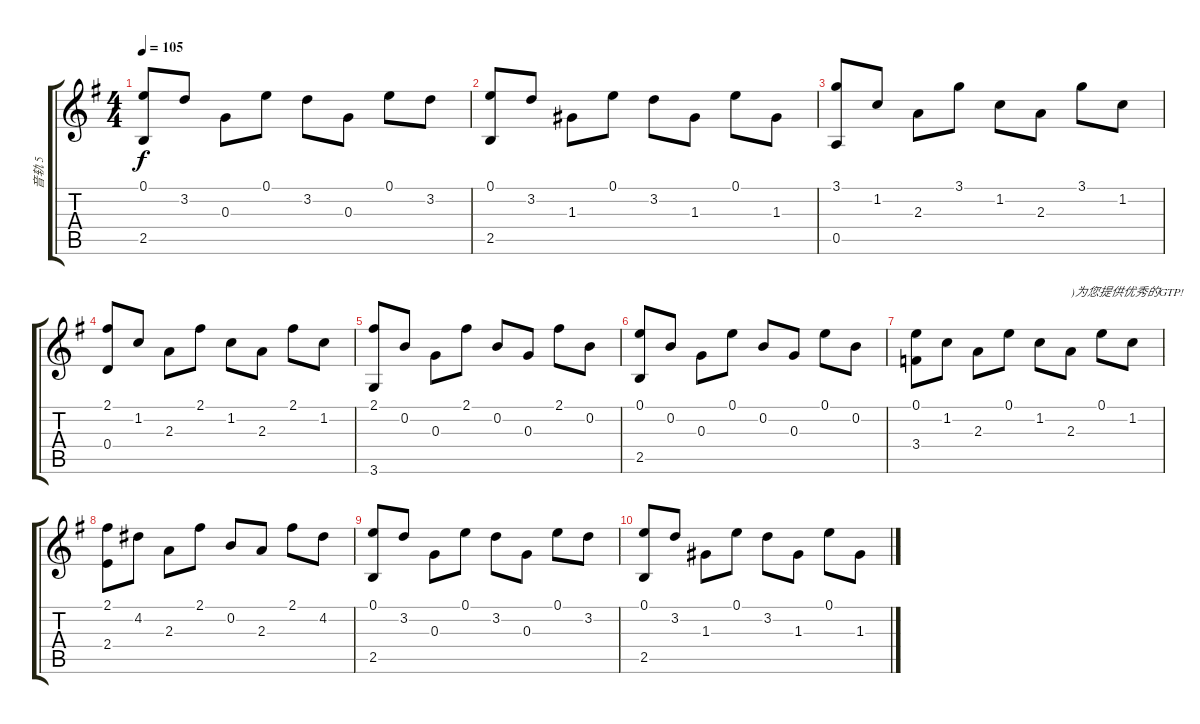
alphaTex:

\track ("音轨 5" "音轨 5") {instrument acousticguitarsteel}
\staff {score tabs}
\tuning (E4 B3 G3 D3 A2 E2) {hide}
\ts (4 4)
\tempo 105
\clef g2
\ks g
(0.1 2.5).8{dy f} 3.2.8 0.3.8 0.1.8 3.2.8 0.3.8 0.1.8 3.2.8 |
(0.1 2.5).8 3.2.8 1.3.8 0.1.8 3.2.8 1.3.8 0.1.8 1.3.8 |
(3.1 0.5).8 1.2.8 2.3.8 3.1.8 1.2.8 2.3.8 3.1.8 1.2.8 |
(2.1 0.4).8 1.2.8 2.3.8 2.1.8 1.2.8 2.3.8 2.1.8 1.2.8 |
(2.1 3.6).8 0.2.8 0.3.8 2.1.8 0.2.8 0.3.8 2.1.8 0.2.8 |
(0.1 2.5).8 0.2.8 0.3.8 0.1.8 0.2.8 0.3.8 0.1.8 0.2.8 |
(0.1 3.4).8 1.2.8 2.3.8 0.1.8 1.2.8 2.3.8{txt ")为您提供优秀的GTP!"} 0.1.8 1.2.8 |
(2.1 2.4).8 4.2.8 2.3.8 2.1.8 0.2.8 2.3.8 2.1.8 4.2.8 |
(0.1 2.5).8 3.2.8 0.3.8 0.1.8 3.2.8 0.3.8 0.1.8 3.2.8 |
(0.1 2.5).8 3.2.8 1.3.8 0.1.8 3.2.8 1.3.8 0.1.8 1.3.8
